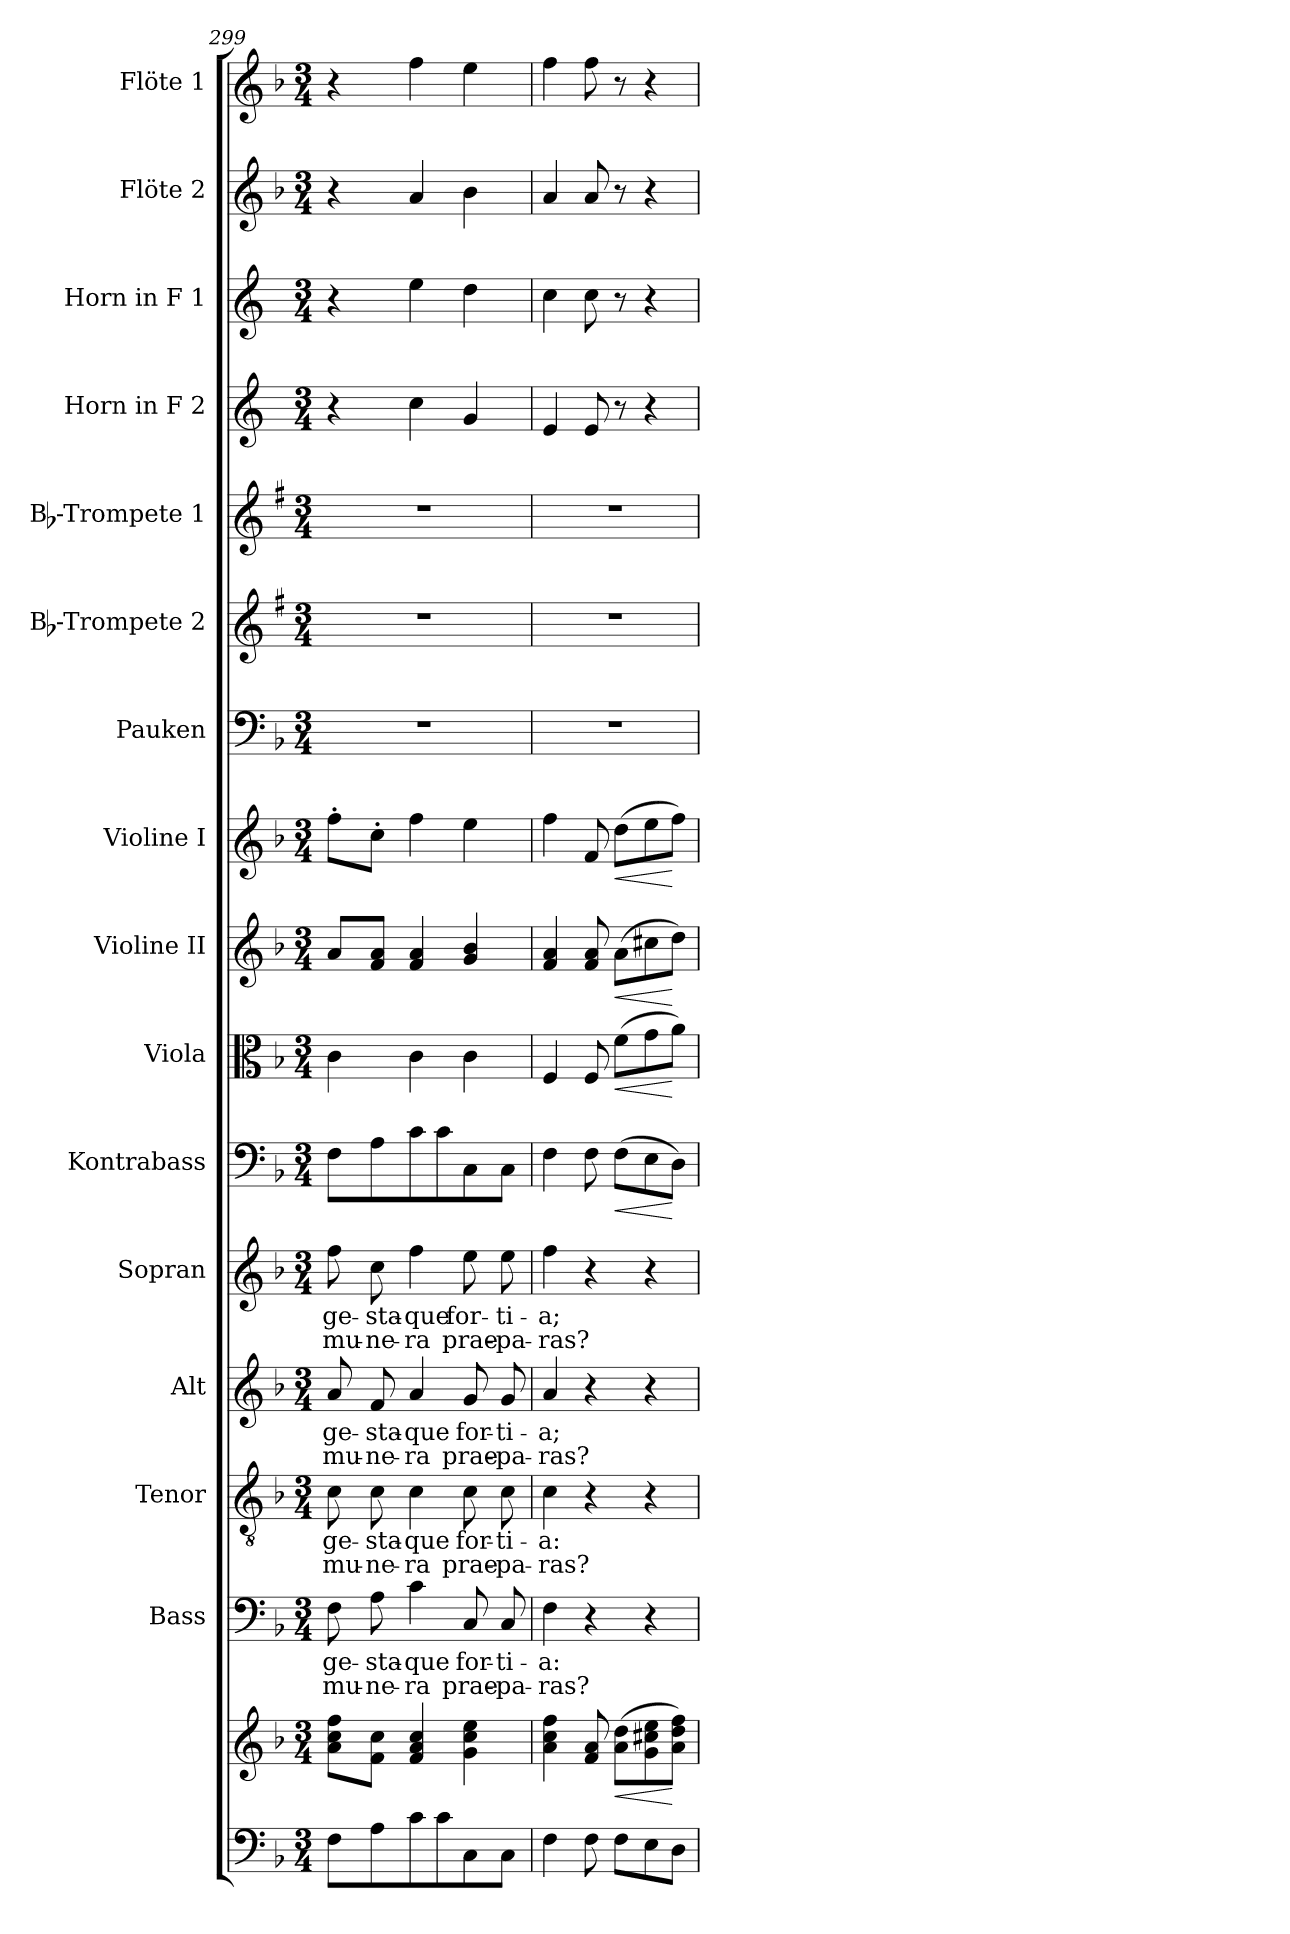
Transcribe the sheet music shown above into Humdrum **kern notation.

**kern	**kern	**dynam	**kern	**text	**text	**kern	**text	**text	**kern	**text	**text	**kern	**text	**text	**kern	**dynam	**kern	**dynam	**kern	**dynam	**kern	**dynam	**kern	**kern	**kern	**kern	**kern	**kern	**kern
*part16	*part16	*part16	*part15	*part15	*part15	*part14	*part14	*part14	*part13	*part13	*part13	*part12	*part12	*part12	*part11	*part11	*part10	*part10	*part9	*part9	*part8	*part8	*part7	*part6	*part5	*part4	*part3	*part2	*part1
*staff17	*staff16	*staff16/17	*staff15	*staff15	*staff15	*staff14	*staff14	*staff14	*staff13	*staff13	*staff13	*staff12	*staff12	*staff12	*staff11	*staff11	*staff10	*staff10	*staff9	*staff9	*staff8	*staff8	*staff7	*staff6	*staff5	*staff4	*staff3	*staff2	*staff1
*	*	*	*I"Bass	*	*	*I"Tenor	*	*	*I"Alt	*	*	*I"Sopran	*	*	*I"Kontrabass	*	*I"Viola	*	*I"Violine II	*	*I"Violine I	*	*I"Pauken	*I"Bb-Trompete 2	*I"Bb-Trompete 1	*I"Horn in F 2	*I"Horn in F 1	*I"Flöte 2	*I"Flöte 1
*	*	*	*I'B.	*	*	*I'T.	*	*	*I'A.	*	*	*I'S.	*	*	*I'Kb.	*	*I'Vla.	*	*I'Vl. II	*	*I'Vl. I	*	*I'Pk.	*I'Bb Trp. 2	*I'Bb Trp. 1	*	*	*I'Fl. 2	*I'Fl. 1
*clefF4	*clefG2	*	*clefF4	*	*	*clefGv2	*	*	*clefG2	*	*	*clefG2	*	*	*clefF4	*	*clefC3	*	*clefG2	*	*clefG2	*	*clefF4	*clefG2	*clefG2	*clefG2	*clefG2	*clefG2	*clefG2
*	*	*	*	*	*	*	*	*	*	*	*	*	*	*	*ITrd7c12	*	*	*	*	*	*	*	*	*ITrd1c2	*ITrd1c2	*ITrd4c7	*ITrd4c7	*	*
*k[b-]	*k[b-]	*	*k[b-]	*	*	*k[b-]	*	*	*k[b-]	*	*	*k[b-]	*	*	*k[b-]	*	*k[b-]	*	*k[b-]	*	*k[b-]	*	*k[b-]	*k[b-]	*k[b-]	*k[b-]	*k[b-]	*k[b-]	*k[b-]
*F:	*F:	*	*F:	*	*	*F:	*	*	*F:	*	*	*F:	*	*	*F:	*	*F:	*	*F:	*	*F:	*	*F:	*F:	*F:	*F:	*F:	*F:	*F:
*M3/4	*M3/4	*	*M3/4	*	*	*M3/4	*	*	*M3/4	*	*	*M3/4	*	*	*M3/4	*	*M3/4	*	*M3/4	*	*M3/4	*	*M3/4	*M3/4	*M3/4	*M3/4	*M3/4	*M3/4	*M3/4
=299	=299	=299	=299	=299	=299	=299	=299	=299	=299	=299	=299	=299	=299	=299	=299	=299	=299	=299	=299	=299	=299	=299	=299	=299	=299	=299	=299	=299	=299
!	!	!	!	!LO:LY:b	!LO:LY:b	!	!LO:LY:b	!LO:LY:b	!	!LO:LY:b	!LO:LY:b	!	!LO:LY:b	!LO:LY:b	!	!	!	!	!	!	!	!	!	!	!	!	!	!	!
8F\L	8a\ 8cc\ 8ff\L	.	8F\	ge-	mu-	8c\	ge-	mu-	8a/	ge-	mu-	8ff\	ge-	mu-	8FF\L	.	4c\	.	8a/L	.	8ff'>\L	.	2.r	2.r	2.r	4r	4r	4r	4r
!	!	!	!	!LO:LY:b	!LO:LY:b	!	!LO:LY:b	!LO:LY:b	!	!LO:LY:b	!LO:LY:b	!	!LO:LY:b	!LO:LY:b	!	!	!	!	!	!	!	!	!	!	!	!	!	!	!
8A\	8f\ 8cc\J	.	8A\	-sta-	-ne-	8c\	-sta-	-ne-	8f/	-sta-	-ne-	8cc\	-sta-	-ne-	8AA\	.	.	.	8f/ 8a/J	.	8cc'>\J	.	.	.	.	.	.	.	.
!	!	!	!	!LO:LY:b	!LO:LY:b	!	!LO:LY:b	!LO:LY:b	!	!LO:LY:b	!LO:LY:b	!	!LO:LY:b	!LO:LY:b	!	!	!	!	!	!	!	!	!	!	!	!	!	!	!
8c\	4f/ 4a/ 4cc/	.	4c\	-que	-ra	4c\	-que	-ra	4a/	-que	-ra	4ff\	-que	-ra	8C\	.	4c\	.	4f/ 4a/	.	4ff\	.	.	.	.	4f\	4a\	4a/	4ff\
8c\	.	.	.	.	.	.	.	.	.	.	.	.	.	.	8C\	.	.	.	.	.	.	.	.	.	.	.	.	.	.
!	!	!	!	!LO:LY:b	!LO:LY:b	!	!LO:LY:b	!LO:LY:b	!	!LO:LY:b	!LO:LY:b	!	!LO:LY:b	!LO:LY:b	!	!	!	!	!	!	!	!	!	!	!	!	!	!	!
8C\	4g\ 4cc\ 4ee\	.	8C/	for-	prae-	8c\	for-	prae-	8g/	for-	prae-	8ee\	for-	prae-	8CC\	.	4c\	.	4g/ 4b-/	.	4ee\	.	.	.	.	4c/	4g\	4b-\	4ee\
!	!	!	!	!LO:LY:b	!LO:LY:b	!	!LO:LY:b	!LO:LY:b	!	!LO:LY:b	!LO:LY:b	!	!LO:LY:b	!LO:LY:b	!	!	!	!	!	!	!	!	!	!	!	!	!	!	!
8C\J	.	.	8C/	-ti-	-pa-	8c\	-ti-	-pa-	8g/	-ti-	-pa-	8ee\	-ti-	-pa-	8CC\J	.	.	.	.	.	.	.	.	.	.	.	.	.	.
=300	=300	=300	=300	=300	=300	=300	=300	=300	=300	=300	=300	=300	=300	=300	=300	=300	=300	=300	=300	=300	=300	=300	=300	=300	=300	=300	=300	=300	=300
!	!	!	!	!LO:LY:b	!LO:LY:b	!	!LO:LY:b	!LO:LY:b	!	!LO:LY:b	!LO:LY:b	!	!LO:LY:b	!LO:LY:b	!	!	!	!	!	!	!	!	!	!	!	!	!	!	!
4F\	4a\ 4cc\ 4ff\	.	4F\	-a:	-ras?	4c\	-a:	-ras?	4a/	-a;	-ras?	4ff\	-a;	-ras?	4FF\	.	4F/	.	4f/ 4a/	.	4ff\	.	2.r	2.r	2.r	4A/	4f\	4a/	4ff\
8F\	8f/ 8a/	.	4r	.	.	4r	.	.	4r	.	.	4r	.	.	8FF\	.	8F/	.	8f/ 8a/	.	8f/	.	.	.	.	8A/	8f\	8a/	8ff\
!	!	!LO:HP:b	!	!	!	!	!	!	!	!	!	!	!	!	!	!LO:HP:b	!	!LO:HP:b	!	!LO:HP:b	!	!LO:HP:b	!	!	!	!	!	!	!
8F\L	(>8a\ 8dd\L	<	.	.	.	.	.	.	.	.	.	.	.	.	(>8FF\L	<	(>8f\L	<	(>8a\L	<	(>8dd\L	<	.	.	.	8r	8r	8r	8r
8E\	8g\ 8cc#X\ 8ee\	.	4r	.	.	4r	.	.	4r	.	.	4r	.	.	8EE\	.	8g\	.	8cc#X\	.	8ee\	.	.	.	.	4r	4r	4r	4r
8D\J	8a\ 8dd\ 8ff\J)	[	.	.	.	.	.	.	.	.	.	.	.	.	8DD\J)	[	8a\J)	[	8dd\J)	[	8ff\J)	[	.	.	.	.	.	.	.
=	=	=	=	=	=	=	=	=	=	=	=	=	=	=	=	=	=	=	=	=	=	=	=	=	=	=	=	=	=
*-	*-	*-	*-	*-	*-	*-	*-	*-	*-	*-	*-	*-	*-	*-	*-	*-	*-	*-	*-	*-	*-	*-	*-	*-	*-	*-	*-	*-	*-
